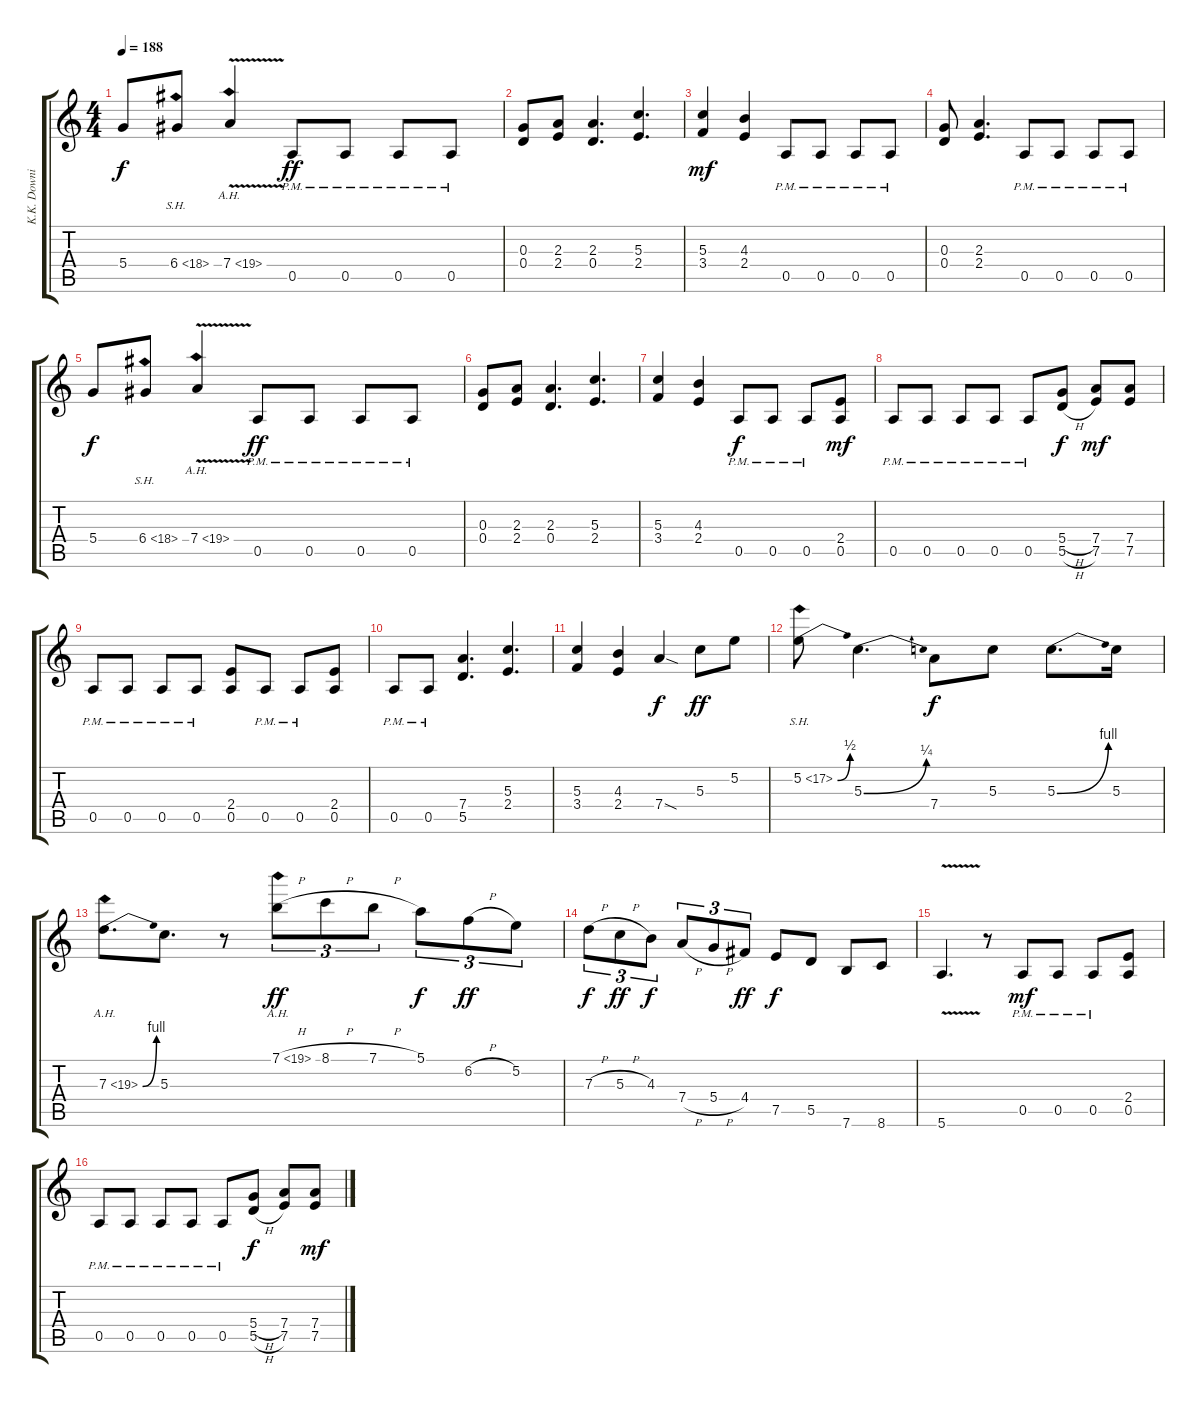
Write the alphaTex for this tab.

\track ("K.K. Downing" "K.K. Downi") {instrument distortionguitar}
\staff {score tabs}
\tuning (E4 B3 G3 D3 A2 E2) {hide}
\ts (4 4)
\tempo 188
\clef g2
\ks c
5.4.8{dy f} 6.4{sh 12}.8 7.4{ah 12 v}.4 0.5{pm}.8{dy ff} 0.5{pm}.8 0.5{pm}.8 0.5{pm}.8 |
(0.3 0.4).8 (2.3 2.4).8 (2.3 0.4).4{d} (5.3 2.4).4{d} |
(5.3 3.4).4{dy mf} (4.3 2.4).4 0.5{pm}.8 0.5{pm}.8 0.5{pm}.8 0.5{pm}.8 |
(0.3 0.4).8 (2.3 2.4).4{d} 0.5{pm}.8 0.5{pm}.8 0.5{pm}.8 0.5{pm}.8 |
5.4.8{dy f} 6.4{sh 12}.8 7.4{ah 12 v}.4 0.5{pm}.8{dy ff} 0.5{pm}.8 0.5{pm}.8 0.5{pm}.8 |
(0.3 0.4).8 (2.3 2.4).8 (2.3 0.4).4{d} (5.3 2.4).4{d} |
(5.3 3.4).4 (4.3 2.4).4 0.5{pm}.8{dy f} 0.5{pm}.8 0.5{pm}.8 (2.4 0.5).8{dy mf} |
0.5{pm}.8 0.5{pm}.8 0.5{pm}.8 0.5{pm}.8 0.5{pm}.8 (5.4{h} 5.5{h}).8{dy f} (7.4 7.5).8{dy mf} (7.4 7.5).8 |
0.5{pm}.8 0.5{pm}.8 0.5{pm}.8 0.5{pm}.8 (2.4 0.5).8 0.5{pm}.8 0.5{pm}.8 (2.4 0.5).8 |
0.5{pm}.8 0.5{pm}.8 (7.4 5.5).4{d} (5.3 2.4).4{d} |
(5.3 3.4).4 (4.3 2.4).4 7.4{sod}.4{dy f} 5.3.8{dy ff} 5.2.8 |
5.2{be (bend 0 0 60 2) sh 12}.8 5.3{be (bend 0 0 60 1)}.4{d} 7.4.8{dy f} 5.3.8 5.3{be (bend 0 0 60 4)}.8{d} 5.3.16 |
7.3{be (bend 0 0 60 4) ah 12}.8{d} 5.3.8{d} r.8 7.1{ah 12 h}.8{tu (3 2) dy ff} 8.1{h}.8{tu (3 2)} 7.1{h}.8{tu (3 2)} 5.1.8{tu (3 2) dy f} 6.2{h}.8{tu (3 2) dy ff} 5.2.8{tu (3 2)} |
7.3{h}.8{tu (3 2) dy f} 5.3{h}.8{tu (3 2) dy ff} 4.3.8{tu (3 2) dy f} 7.4{h}.8{tu (3 2)} 5.4{h}.8{tu (3 2)} 4.4.8{tu (3 2) dy ff} 7.5.8{dy f} 5.5.8 7.6.8 8.6.8 |
5.6{v}.4{d} r.8 0.5{pm}.8{dy mf} 0.5{pm}.8 0.5{pm}.8 (2.4 0.5).8 |
0.5{pm}.8 0.5{pm}.8 0.5{pm}.8 0.5{pm}.8 0.5{pm}.8 (5.4{h} 5.5{h}).8{dy f} (7.4 7.5).8 (7.4 7.5).8{dy mf}
